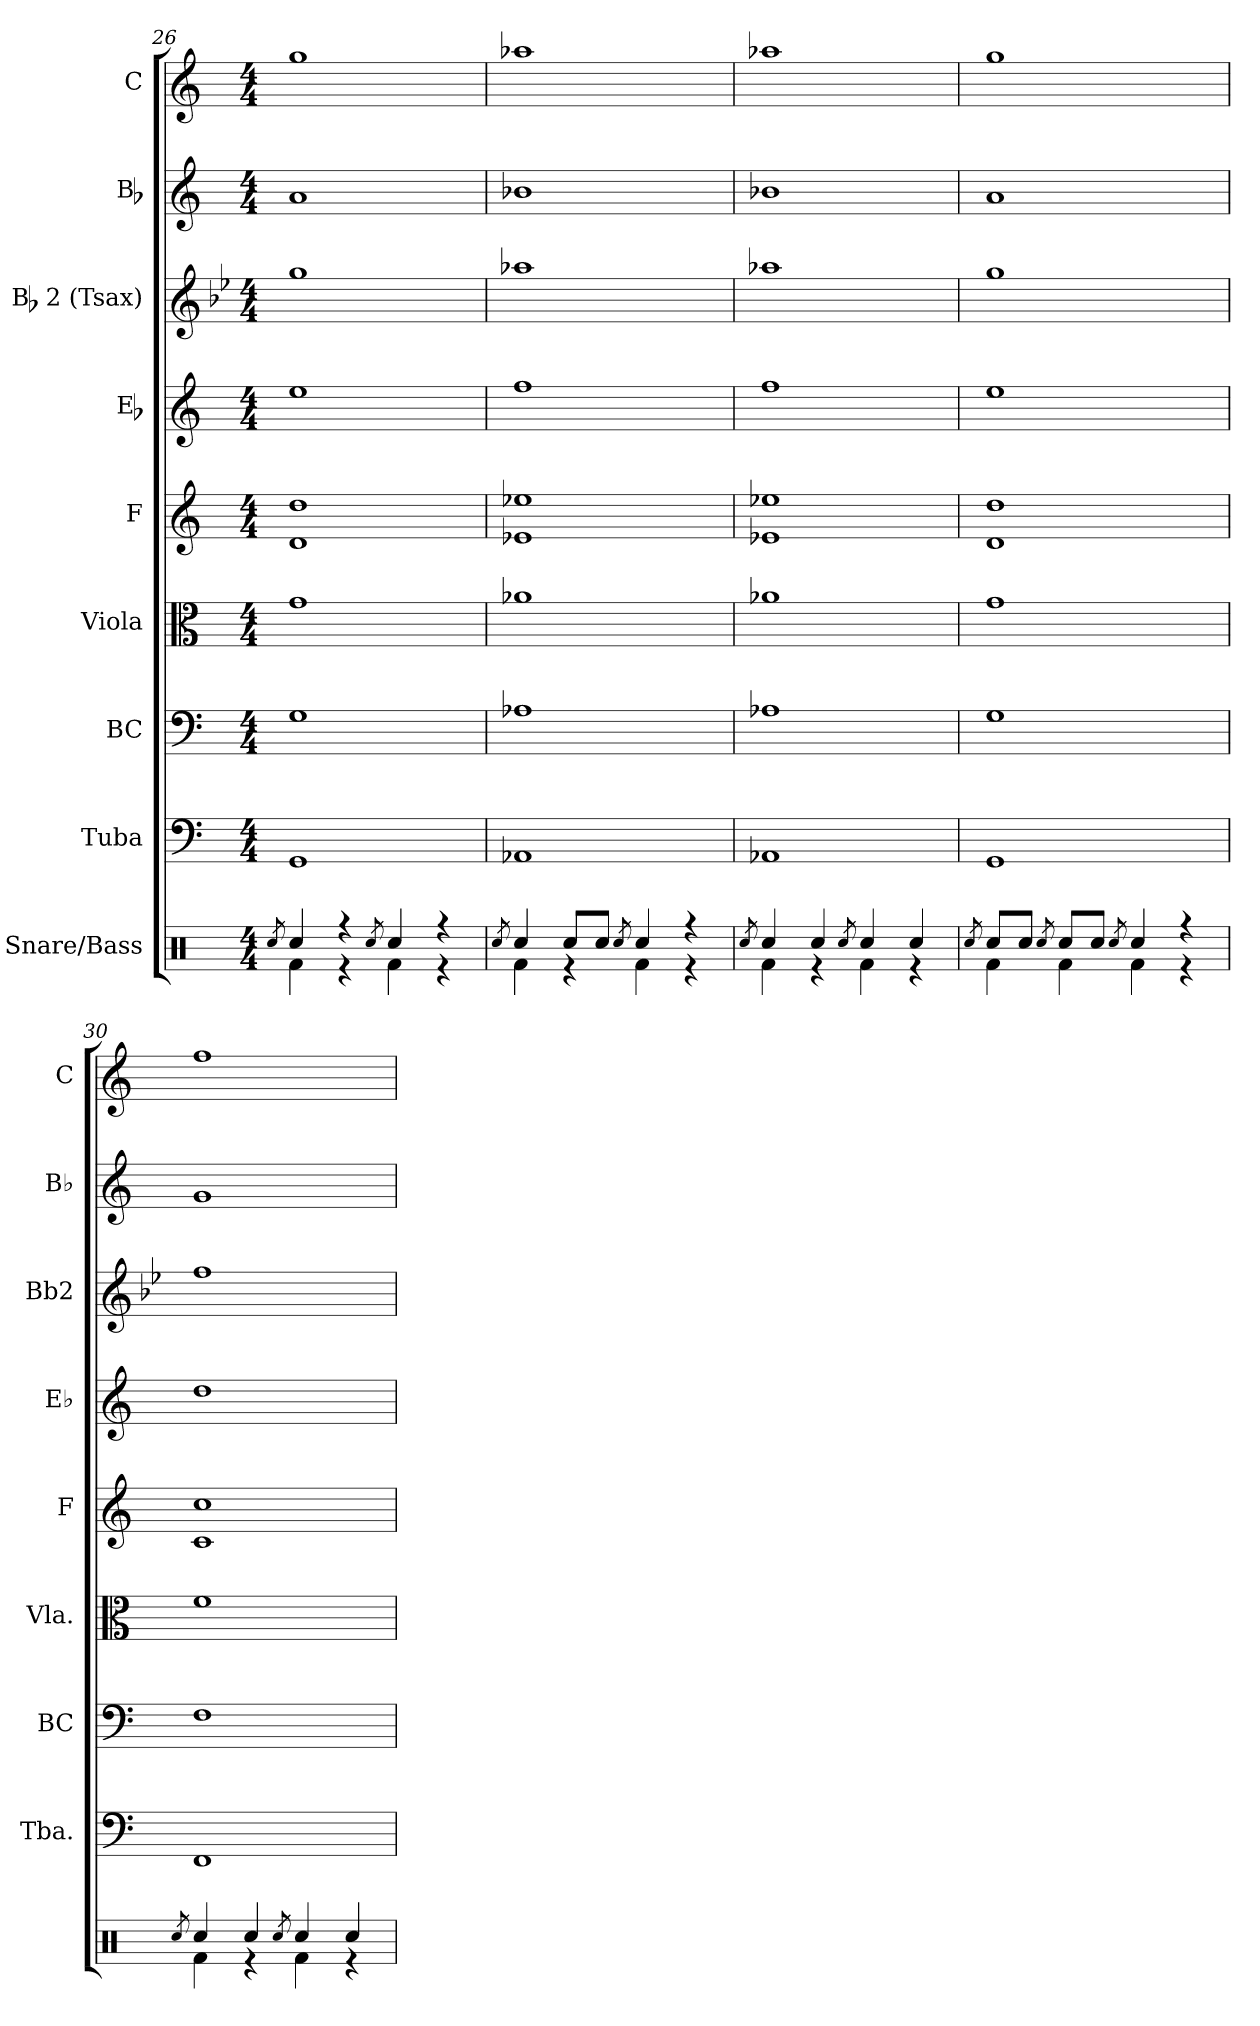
**kern	**kern	**kern	**kern	**kern	**kern	**kern	**kern	**kern
*part9	*part8	*part7	*part6	*part5	*part4	*part3	*part2	*part1
*staff9	*staff8	*staff7	*staff6	*staff5	*staff4	*staff3	*staff2	*staff1
*I"Snare/Bass	*I"Tuba	*I"BC	*I"Viola	*I"F	*I"Eb	*I"Bb 2 (Tsax)	*I"Bb	*I"C
*	*I'Tba.	*I'BC	*I'Vla.	*I'F	*I'Eb	*I'Bb2	*I'Bb	*I'C
*clefX	*clefF4	*clefF4	*clefC3	*clefG2	*clefG2	*clefG2	*clefG2	*clefG2
*	*	*	*	*ITrd4c7	*ITrd5c9	*ITrd8c14	*ITrd1c2	*
*k[]	*k[]	*k[]	*k[]	*k[b-]	*k[b-e-a-]	*k[b-e-]	*k[b-e-]	*k[]
*M4/4	*M4/4	*M4/4	*M4/4	*M4/4	*M4/4	*M4/4	*M4/4	*M4/4
=26	=26	=26	=26	=26	=26	=26	=26	=26
8qRcci/	.	.	.	.	.	.	.	.
*^	*	*	*	*	*	*	*	*
4Rcci/	4Rfi\	1GGi	1Gi	1gi	1Gi 1gi	1gi	1gi	1gi	1ggi
4r	4r	.	.	.	.	.	.	.	.
8qRcci/	.	.	.	.	.	.	.	.	.
4Rcci/	4Rfi\	.	.	.	.	.	.	.	.
4r	4r	.	.	.	.	.	.	.	.
!!LO:PB:g=z
=27	=27	=27	=27	=27	=27	=27	=27	=27	=27
8qRcci/	.	.	.	.	.	.	.	.	.
4Rcci/	4Rfi\	1AA-Xi	1A-Xi	1a-Xi	1A-Xi 1a-Xi	1a-i	1a-Xi	1a-Xi	1aa-Xi
8Rcci/L	4r	.	.	.	.	.	.	.	.
8Rcci/J	.	.	.	.	.	.	.	.	.
8qRcci/	.	.	.	.	.	.	.	.	.
4Rcci/	4Rfi\	.	.	.	.	.	.	.	.
4r	4r	.	.	.	.	.	.	.	.
=28	=28	=28	=28	=28	=28	=28	=28	=28	=28
8qRcci/	.	.	.	.	.	.	.	.	.
4Rcci/	4Rfi\	1AA-Xi	1A-Xi	1a-Xi	1A-Xi 1a-Xi	1a-i	1a-Xi	1a-Xi	1aa-Xi
4Rcci/	4r	.	.	.	.	.	.	.	.
8qRcci/	.	.	.	.	.	.	.	.	.
4Rcci/	4Rfi\	.	.	.	.	.	.	.	.
4Rcci/	4r	.	.	.	.	.	.	.	.
=29	=29	=29	=29	=29	=29	=29	=29	=29	=29
8qRcci/	.	.	.	.	.	.	.	.	.
8Rcci/L	4Rfi\	1GGi	1Gi	1gi	1Gi 1gi	1gi	1gi	1gi	1ggi
8Rcci/J	.	.	.	.	.	.	.	.	.
8qRcci/	.	.	.	.	.	.	.	.	.
8Rcci/L	4Rfi\	.	.	.	.	.	.	.	.
8Rcci/J	.	.	.	.	.	.	.	.	.
8qRcci/	.	.	.	.	.	.	.	.	.
4Rcci/	4Rfi\	.	.	.	.	.	.	.	.
4r	4r	.	.	.	.	.	.	.	.
=30	=30	=30	=30	=30	=30	=30	=30	=30	=30
8qRcci/	.	.	.	.	.	.	.	.	.
4Rcci/	4Rfi\	1FFi	1Fi	1fi	1Fi 1fi	1fi	1fi	1fi	1ffi
4Rcci/	4r	.	.	.	.	.	.	.	.
8qRcci/	.	.	.	.	.	.	.	.	.
4Rcci/	4Rfi\	.	.	.	.	.	.	.	.
4Rcci/	4r	.	.	.	.	.	.	.	.
*v	*v	*	*	*	*	*	*	*	*
=	=	=	=	=	=	=	=	=
*-	*-	*-	*-	*-	*-	*-	*-	*-
